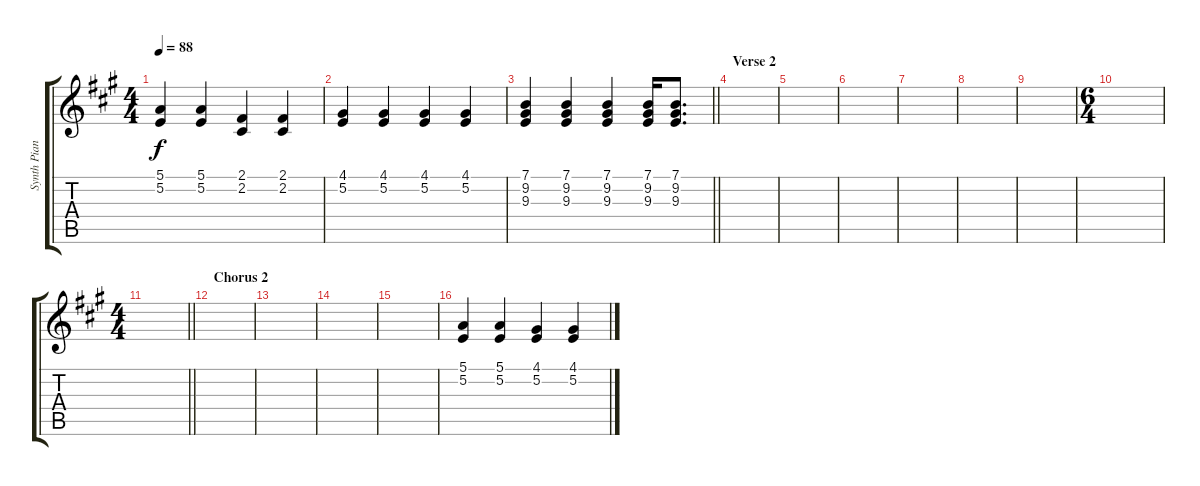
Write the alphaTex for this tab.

\track ("Synth Piano 2" "Synth Pian") {instrument electricpiano2}
\staff {score tabs}
\tuning (E4 B3 G3 D3 A2 E2) {hide}
\ts (4 4)
\tempo 88
\clef g2
\ks a
(5.1 5.2).4{dy f} (5.1 5.2).4 (2.1 2.2).4 (2.1 2.2).4 |
(4.1 5.2).4 (4.1 5.2).4 (4.1 5.2).4 (4.1 5.2).4 |
\barLineRight lightlight
(7.1 9.2 9.3).4 (7.1 9.2 9.3).4 (7.1 9.2 9.3).4 (7.1 9.2 9.3).16 (7.1 9.2 9.3).8{d} |
\section ("" "Verse 2")
|
|
|
|
|
|
\ts (6 4)
|
\ts (4 4)
\barLineRight lightlight
|
\section ("" "Chorus 2")
|
|
|
|
(5.1 5.2).4 (5.1 5.2).4 (4.1 5.2).4 (4.1 5.2).4
